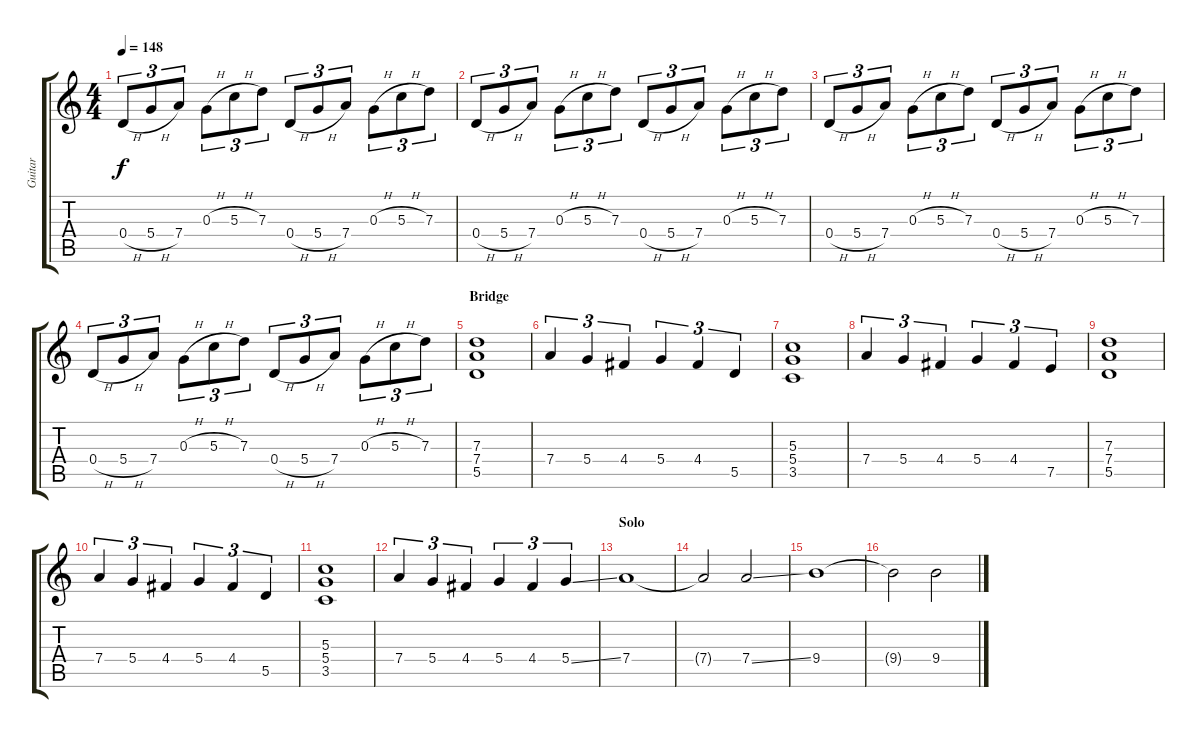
\track ("Guitar" "Guitar") {instrument overdrivenguitar}
\staff {score tabs}
\tuning (E4 B3 G3 D3 A2 D2) {hide}
\ts (4 4)
\tempo 148
\clef g2
\ks c
0.4{h}.8{tu (3 2) dy f} 5.4{h}.8{tu (3 2)} 7.4.8{tu (3 2)} 0.3{h}.8{tu (3 2)} 5.3{h}.8{tu (3 2)} 7.3.8{tu (3 2)} 0.4{h}.8{tu (3 2)} 5.4{h}.8{tu (3 2)} 7.4.8{tu (3 2)} 0.3{h}.8{tu (3 2)} 5.3{h}.8{tu (3 2)} 7.3.8{tu (3 2)} |
0.4{h}.8{tu (3 2)} 5.4{h}.8{tu (3 2)} 7.4.8{tu (3 2)} 0.3{h}.8{tu (3 2)} 5.3{h}.8{tu (3 2)} 7.3.8{tu (3 2)} 0.4{h}.8{tu (3 2)} 5.4{h}.8{tu (3 2)} 7.4.8{tu (3 2)} 0.3{h}.8{tu (3 2)} 5.3{h}.8{tu (3 2)} 7.3.8{tu (3 2)} |
0.4{h}.8{tu (3 2)} 5.4{h}.8{tu (3 2)} 7.4.8{tu (3 2)} 0.3{h}.8{tu (3 2)} 5.3{h}.8{tu (3 2)} 7.3.8{tu (3 2)} 0.4{h}.8{tu (3 2)} 5.4{h}.8{tu (3 2)} 7.4.8{tu (3 2)} 0.3{h}.8{tu (3 2)} 5.3{h}.8{tu (3 2)} 7.3.8{tu (3 2)} |
0.4{h}.8{tu (3 2)} 5.4{h}.8{tu (3 2)} 7.4.8{tu (3 2)} 0.3{h}.8{tu (3 2)} 5.3{h}.8{tu (3 2)} 7.3.8{tu (3 2)} 0.4{h}.8{tu (3 2)} 5.4{h}.8{tu (3 2)} 7.4.8{tu (3 2)} 0.3{h}.8{tu (3 2)} 5.3{h}.8{tu (3 2)} 7.3.8{tu (3 2)} |
\section ("" "Bridge")
(7.3 7.4 5.5).1 |
7.4.4{tu (3 2)} 5.4.4{tu (3 2)} 4.4.4{tu (3 2)} 5.4.4{tu (3 2)} 4.4.4{tu (3 2)} 5.5.4{tu (3 2)} |
(5.3 5.4 3.5).1 |
7.4.4{tu (3 2)} 5.4.4{tu (3 2)} 4.4.4{tu (3 2)} 5.4.4{tu (3 2)} 4.4.4{tu (3 2)} 7.5.4{tu (3 2)} |
(7.3 7.4 5.5).1 |
7.4.4{tu (3 2)} 5.4.4{tu (3 2)} 4.4.4{tu (3 2)} 5.4.4{tu (3 2)} 4.4.4{tu (3 2)} 5.5.4{tu (3 2)} |
(5.3 5.4 3.5).1 |
7.4.4{tu (3 2)} 5.4.4{tu (3 2)} 4.4.4{tu (3 2)} 5.4.4{tu (3 2)} 4.4.4{tu (3 2)} 5.4{ss}.4{tu (3 2)} |
\section ("" "Solo")
7.4.1 |
7.4{t}.2 7.4{ss}.2 |
9.4.1 |
9.4{t}.2 9.4{ss}.2
